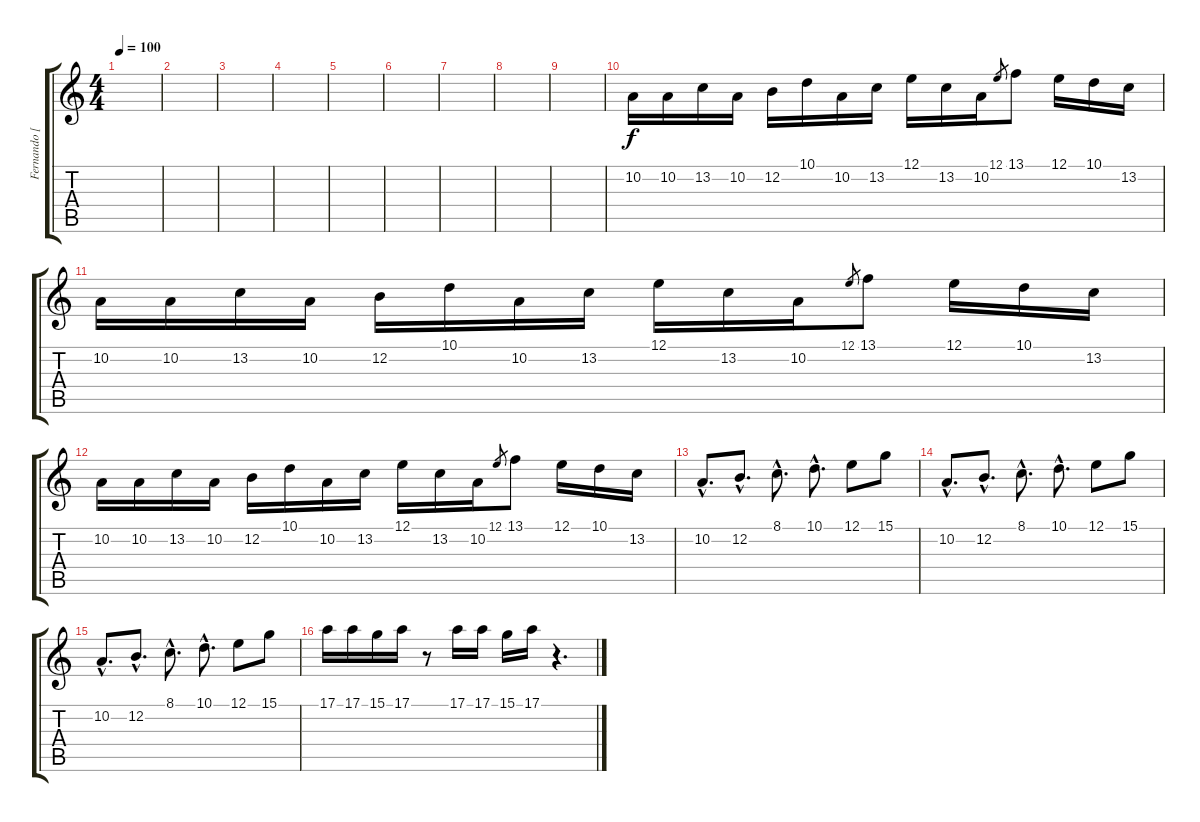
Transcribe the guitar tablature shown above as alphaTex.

\track ("Fernando [flauta]" "Fernando [") {instrument flute}
\staff {score tabs}
\tuning (E4 B3 G3 D3 A2 E2) {hide}
\ts (4 4)
\tempo 100
\clef g2
\ks c
|
|
|
|
|
|
|
|
|
10.2.16 10.2.16 13.2.16 10.2.16 12.2.16 10.1.16 10.2.16 13.2.16 12.1.16 13.2.16 10.2.16 12.1.8{gr} 13.1.8 12.1.16 10.1.16 13.2.16 |
10.2.16 10.2.16 13.2.16 10.2.16 12.2.16 10.1.16 10.2.16 13.2.16 12.1.16 13.2.16 10.2.16 12.1.8{gr} 13.1.8 12.1.16 10.1.16 13.2.16 |
10.2.16 10.2.16 13.2.16 10.2.16 12.2.16 10.1.16 10.2.16 13.2.16 12.1.16 13.2.16 10.2.16 12.1.8{gr} 13.1.8 12.1.16 10.1.16 13.2.16 |
10.2{hac}.8{d} 12.2{hac}.8{d} 8.1{hac}.8{d} 10.1{hac}.8{d} 12.1.8 15.1.8 |
10.2{hac}.8{d} 12.2{hac}.8{d} 8.1{hac}.8{d} 10.1{hac}.8{d} 12.1.8 15.1.8 |
10.2{hac}.8{d} 12.2{hac}.8{d} 8.1{hac}.8{d} 10.1{hac}.8{d} 12.1.8 15.1.8 |
17.1.16 17.1.16 15.1.16 17.1.16 r.8 17.1.16 17.1.16 15.1.16 17.1.16 r.4{d}
